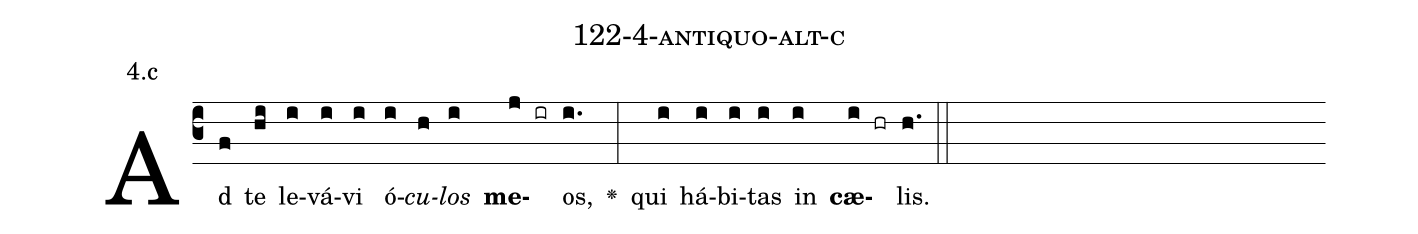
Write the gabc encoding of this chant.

name: 122-4-antiquo-alt-c;
annotation: 4.c;
%%
(c3)Ad(f) te(hi) le(i)vá(i)vi(i) ó(i)<i>cu</i>(h)<i>los</i>(i) <b>me</b>(j ir)os,(i.) <v>\greheightstar</v>(:) qui(i) há(i)bi(i)tas(i) in(i) <b>cæ</b>(i hr)lis.(h.) (::)


%E(i) u(i) o(i) u(i) a(i) e.(h.) (::)
